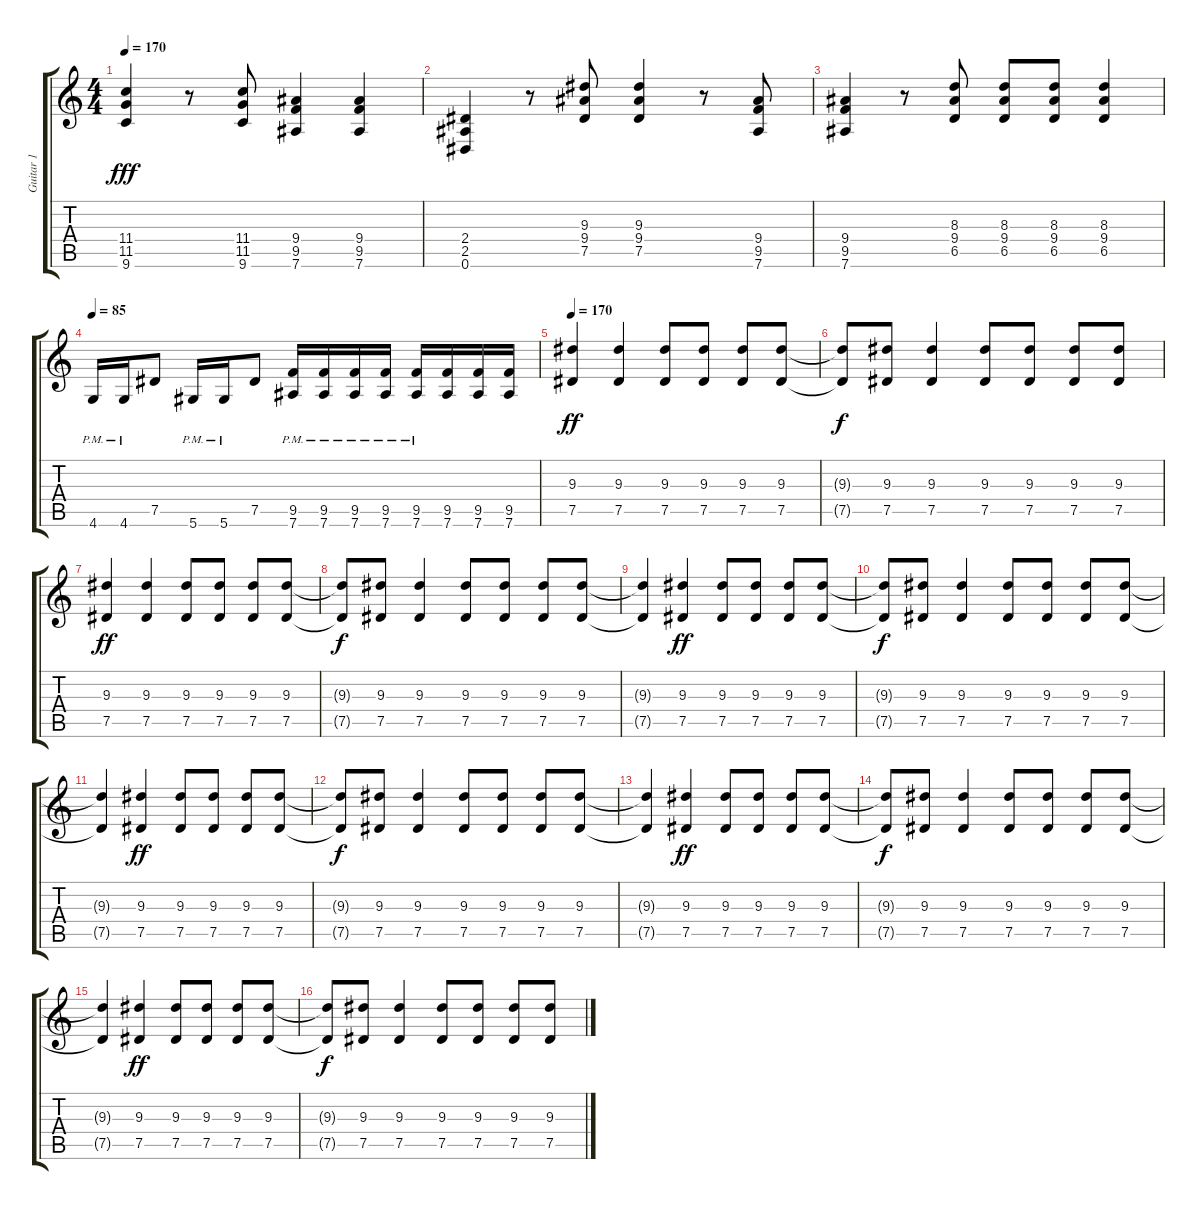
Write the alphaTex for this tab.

\track ("Guitar 1" "Guitar 1") {instrument distortionguitar}
\staff {score tabs}
\tuning (Eb4 Bb3 Gb3 Db3 Ab2 Eb2) {hide}
\ts (4 4)
\tempo 170
\clef g2
\ks c
(11.4 11.5 9.6).4{dy fff} r.8 (11.4 11.5 9.6).8 (9.4 9.5 7.6).4 (9.4 9.5 7.6).4 |
(2.4 2.5 0.6).4 r.8 (9.3 9.4 7.5).8 (9.3 9.4 7.5).4 r.8 (9.4 9.5 7.6).8 |
(9.4 9.5 7.6).4 r.8 (8.3 9.4 6.5).8 (8.3 9.4 6.5).8 (8.3 9.4 6.5).8 (8.3 9.4 6.5).4 |
\tempo 85
4.6{pm}.16 4.6{pm}.16 7.5.8 5.6{pm}.16 5.6{pm}.16 7.5.8 (9.5{pm} 7.6{pm}).16 (9.5{pm} 7.6{pm}).16 (9.5 7.6{pm}).16 (9.5 7.6{pm}).16 (9.5 7.6{pm}).16 (9.5 7.6).16 (9.5 7.6).16 (9.5 7.6).16 |
\tempo 170
(9.3 7.5).4{dy ff} (9.3 7.5).4 (9.3 7.5).8 (9.3 7.5).8 (9.3 7.5).8 (9.3 7.5).8 |
(9.3{t} 7.5{t}).8{dy f} (9.3 7.5).8 (9.3 7.5).4 (9.3 7.5).8 (9.3 7.5).8 (9.3 7.5).8 (9.3 7.5).8 |
(9.3 7.5).4{dy ff} (9.3 7.5).4 (9.3 7.5).8 (9.3 7.5).8 (9.3 7.5).8 (9.3 7.5).8 |
(9.3{t} 7.5{t}).8{dy f} (9.3 7.5).8 (9.3 7.5).4 (9.3 7.5).8 (9.3 7.5).8 (9.3 7.5).8 (9.3 7.5).8 |
(9.3{t} 7.5{t}).4 (9.3 7.5).4{dy ff} (9.3 7.5).8 (9.3 7.5).8 (9.3 7.5).8 (9.3 7.5).8 |
(9.3{t} 7.5{t}).8{dy f} (9.3 7.5).8 (9.3 7.5).4 (9.3 7.5).8 (9.3 7.5).8 (9.3 7.5).8 (9.3 7.5).8 |
(9.3{t} 7.5{t}).4 (9.3 7.5).4{dy ff} (9.3 7.5).8 (9.3 7.5).8 (9.3 7.5).8 (9.3 7.5).8 |
(9.3{t} 7.5{t}).8{dy f} (9.3 7.5).8 (9.3 7.5).4 (9.3 7.5).8 (9.3 7.5).8 (9.3 7.5).8 (9.3 7.5).8 |
(9.3{t} 7.5{t}).4 (9.3 7.5).4{dy ff} (9.3 7.5).8 (9.3 7.5).8 (9.3 7.5).8 (9.3 7.5).8 |
(9.3{t} 7.5{t}).8{dy f} (9.3 7.5).8 (9.3 7.5).4 (9.3 7.5).8 (9.3 7.5).8 (9.3 7.5).8 (9.3 7.5).8 |
(9.3{t} 7.5{t}).4 (9.3 7.5).4{dy ff} (9.3 7.5).8 (9.3 7.5).8 (9.3 7.5).8 (9.3 7.5).8 |
(9.3{t} 7.5{t}).8{dy f} (9.3 7.5).8 (9.3 7.5).4 (9.3 7.5).8 (9.3 7.5).8 (9.3 7.5).8 (9.3 7.5).8
